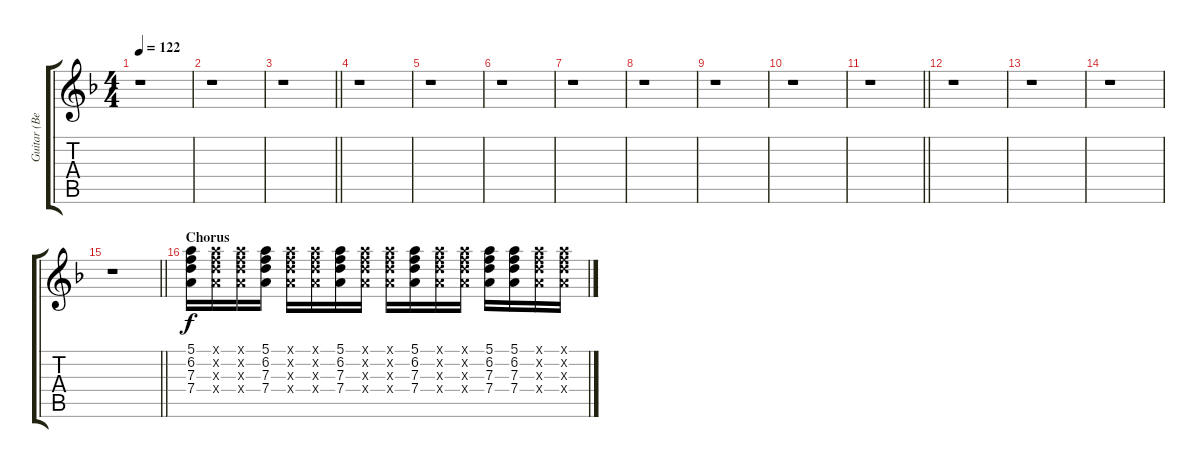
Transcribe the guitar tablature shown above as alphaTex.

\track ("Guitar (Bernard Sumner)" "Guitar (Be") {instrument electricguitarclean}
\staff {score tabs}
\tuning (E4 B3 G3 D3 A2 E2) {hide}
\ts (4 4)
\tempo 122
\clef g2
\ks f
r.1{dy f} |
r.1 |
\barLineRight lightlight
r.1 |
r.1 |
r.1 |
r.1 |
r.1 |
r.1 |
r.1 |
r.1 |
\barLineRight lightlight
r.1 |
r.1 |
r.1 |
r.1 |
\barLineRight lightlight
r.1 |
\section ("" "Chorus")
(5.1 6.2 7.3 7.4).16 (5.1{x} 6.2{x} 7.3{x} 7.4{x}).16 (5.1{x} 6.2{x} 7.3{x} 7.4{x}).16 (5.1 6.2 7.3 7.4).16 (5.1{x} 6.2{x} 7.3{x} 7.4{x}).16 (5.1{x} 6.2{x} 7.3{x} 7.4{x}).16 (5.1 6.2 7.3 7.4).16 (5.1{x} 6.2{x} 7.3{x} 7.4{x}).16 (5.1{x} 6.2{x} 7.3{x} 7.4{x}).16 (5.1 6.2 7.3 7.4).16 (5.1{x} 6.2{x} 7.3{x} 7.4{x}).16 (5.1{x} 6.2{x} 7.3{x} 7.4{x}).16 (5.1 6.2 7.3 7.4).16 (5.1 6.2 7.3 7.4).16 (5.1{x} 6.2{x} 7.3{x} 7.4{x}).16 (5.1{x} 6.2{x} 7.3{x} 7.4{x}).16
